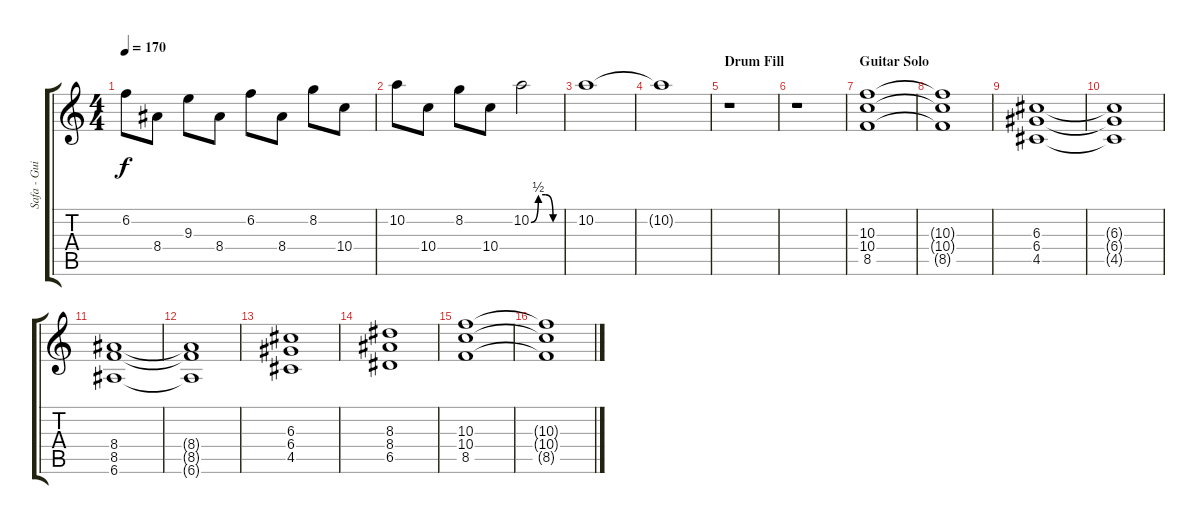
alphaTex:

\track ("Safa - Guitar 1" "Safa - Gui") {instrument distortionguitar}
\staff {score tabs}
\tuning (E4 B3 G3 D3 A2 E2) {hide}
\ts (4 4)
\tempo 170
\clef g2
\ks c
6.2.8{dy f} 8.4.8 9.3.8 8.4.8 6.2.8 8.4.8 8.2.8 10.4.8 |
10.2.8 10.4.8 8.2.8 10.4.8 10.2{be (custom 0 0 15 2 30 2 45 0 60 0)}.2 |
10.2.1 |
10.2{t}.1 |
\section ("" "Drum Fill")
r.1 |
r.1 |
\section ("" "Guitar Solo")
(10.3 10.4 8.5).1 |
(10.3{t} 10.4{t} 8.5{t}).1 |
(6.3 6.4 4.5).1 |
(6.3{t} 6.4{t} 4.5{t}).1 |
(8.4 8.5 6.6).1 |
(8.4{t} 8.5{t} 6.6{t}).1 |
(6.3 6.4 4.5).1 |
(8.3 8.4 6.5).1 |
(10.3 10.4 8.5).1 |
(10.3{t} 10.4{t} 8.5{t}).1
